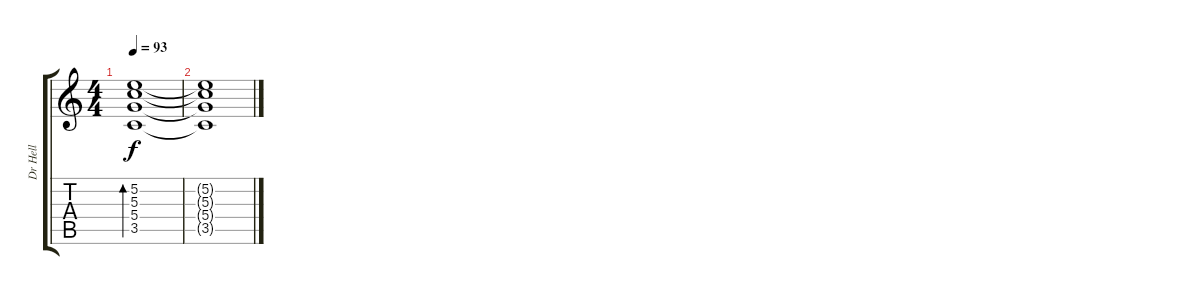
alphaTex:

\track ("Dr Hell" "Dr Hell") {instrument acousticguitarnylon}
\staff {score tabs}
\tuning (E4 B3 G3 D3 A2 E2) {hide}
\ts (4 4)
\tempo 93
\clef g2
\ks c
(5.2 5.3 5.4 3.5).1{bd 480 dy f} |
(5.2{t} 5.3{t} 5.4{t} 3.5{t}).1
